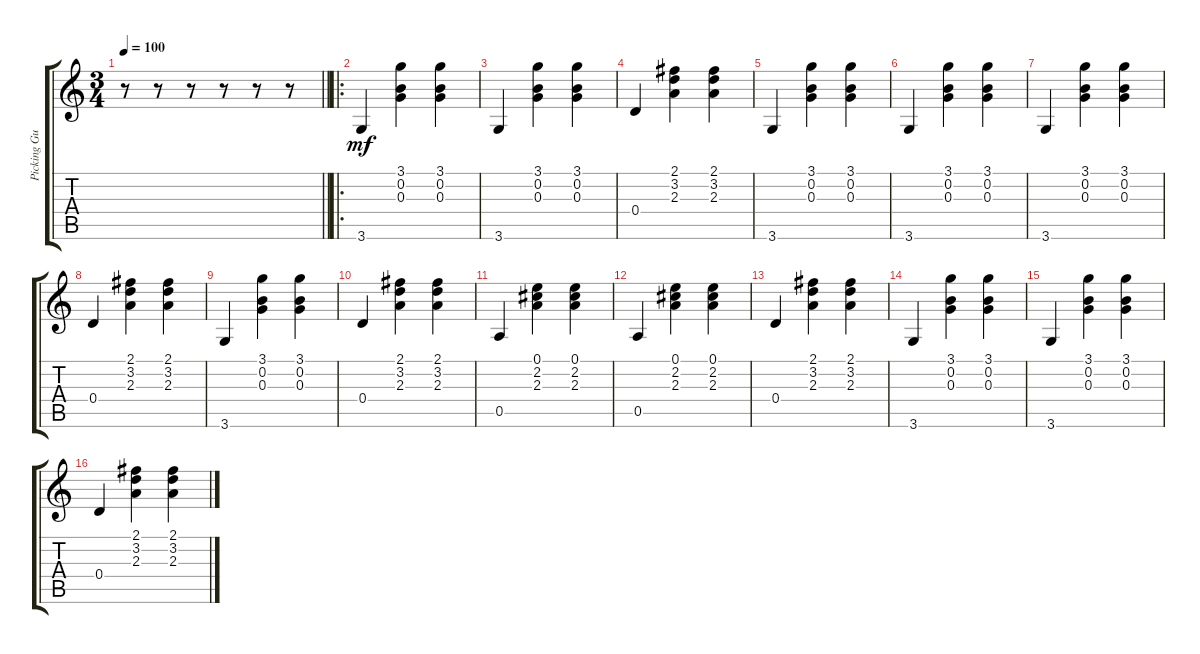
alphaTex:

\track ("Picking Guitar" "Picking Gu") {instrument acousticguitarnylon}
\staff {score tabs}
\tuning (E4 B3 G3 D3 A2 E2) {hide}
\ts (3 4)
\tempo 100
\clef g2
\barLineRight lightlight
\ks c
r.8{dy mf instrument acousticguitarnylon} r.8 r.8 r.8 r.8 r.8 |
\ro
3.6.4 (3.1 0.2 0.3).4 (3.1 0.2 0.3).4 |
3.6.4 (3.1 0.2 0.3).4 (3.1 0.2 0.3).4 |
0.4.4 (2.1 3.2 2.3).4 (2.1 3.2 2.3).4 |
3.6.4 (3.1 0.2 0.3).4 (3.1 0.2 0.3).4 |
3.6.4 (3.1 0.2 0.3).4 (3.1 0.2 0.3).4 |
3.6.4 (3.1 0.2 0.3).4 (3.1 0.2 0.3).4 |
0.4.4 (2.1 3.2 2.3).4 (2.1 3.2 2.3).4 |
3.6.4 (3.1 0.2 0.3).4 (3.1 0.2 0.3).4 |
0.4.4 (2.1 3.2 2.3).4 (2.1 3.2 2.3).4 |
0.5.4 (0.1 2.2 2.3).4 (0.1 2.2 2.3).4 |
0.5.4 (0.1 2.2 2.3).4 (0.1 2.2 2.3).4 |
0.4.4 (2.1 3.2 2.3).4 (2.1 3.2 2.3).4 |
3.6.4 (3.1 0.2 0.3).4 (3.1 0.2 0.3).4 |
3.6.4 (3.1 0.2 0.3).4 (3.1 0.2 0.3).4 |
0.4.4 (2.1 3.2 2.3).4 (2.1 3.2 2.3).4
